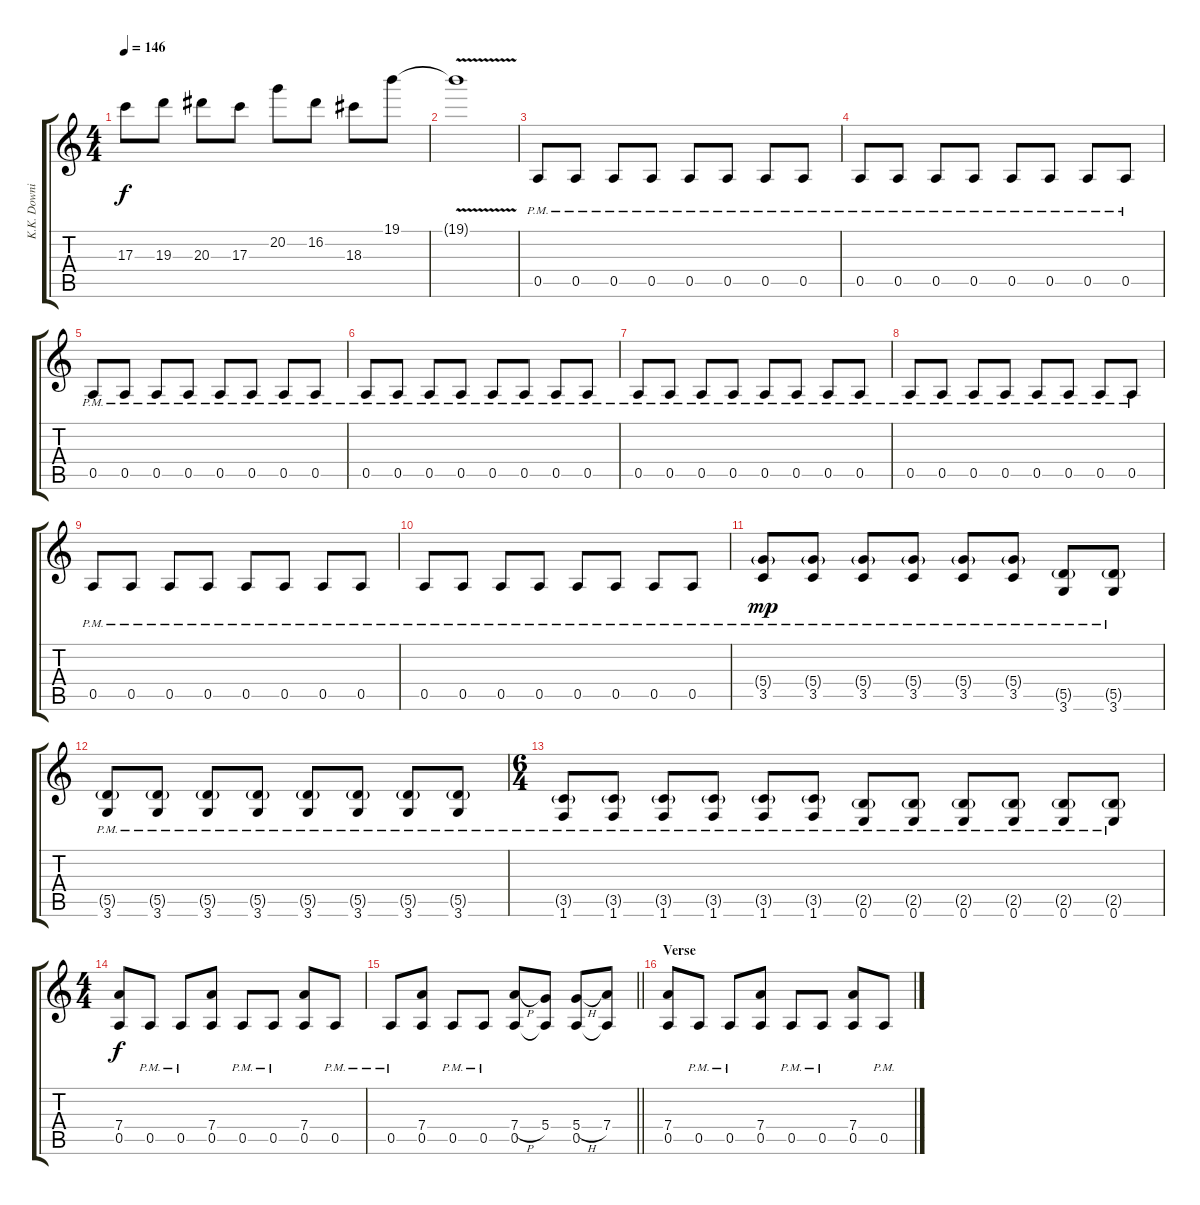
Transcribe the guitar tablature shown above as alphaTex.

\track ("K.K. Downing" "K.K. Downi") {instrument distortionguitar}
\staff {score tabs}
\tuning (E4 B3 G3 D3 A2 E2) {hide}
\ts (4 4)
\tempo 146
\clef g2
\ks c
17.3.8{dy f instrument distortionguitar} 19.3.8 20.3.8 17.3.8 20.2.8 16.2.8 18.3.8 19.1.8 |
19.1{v t}.1 |
0.5{pm}.8 0.5{pm}.8 0.5{pm}.8 0.5{pm}.8 0.5{pm}.8 0.5{pm}.8 0.5{pm}.8 0.5{pm}.8 |
0.5{pm}.8 0.5{pm}.8 0.5{pm}.8 0.5{pm}.8 0.5{pm}.8 0.5{pm}.8 0.5{pm}.8 0.5{pm}.8 |
0.5{pm}.8 0.5{pm}.8 0.5{pm}.8 0.5{pm}.8 0.5{pm}.8 0.5{pm}.8 0.5{pm}.8 0.5{pm}.8 |
0.5{pm}.8 0.5{pm}.8 0.5{pm}.8 0.5{pm}.8 0.5{pm}.8 0.5{pm}.8 0.5{pm}.8 0.5{pm}.8 |
0.5{pm}.8 0.5{pm}.8 0.5{pm}.8 0.5{pm}.8 0.5{pm}.8 0.5{pm}.8 0.5{pm}.8 0.5{pm}.8 |
0.5{pm}.8 0.5{pm}.8 0.5{pm}.8 0.5{pm}.8 0.5{pm}.8 0.5{pm}.8 0.5{pm}.8 0.5{pm}.8 |
0.5{pm}.8 0.5{pm}.8 0.5{pm}.8 0.5{pm}.8 0.5{pm}.8 0.5{pm}.8 0.5{pm}.8 0.5{pm}.8 |
0.5{pm}.8 0.5{pm}.8 0.5{pm}.8 0.5{pm}.8 0.5{pm}.8 0.5{pm}.8 0.5{pm}.8 0.5{pm}.8 |
(5.4{g pm} 3.5{pm}).8{dy mp} (5.4{g pm} 3.5{pm}).8 (5.4{g pm} 3.5{pm}).8 (5.4{g pm} 3.5{pm}).8 (5.4{g pm} 3.5{pm}).8 (5.4{g pm} 3.5{pm}).8 (5.5{g pm} 3.6{pm}).8 (5.5{g pm} 3.6{pm}).8 |
(5.5{g pm} 3.6{pm}).8 (5.5{g pm} 3.6{pm}).8 (5.5{g pm} 3.6{pm}).8 (5.5{g pm} 3.6{pm}).8 (5.5{g pm} 3.6{pm}).8 (5.5{g pm} 3.6{pm}).8 (5.5{g pm} 3.6{pm}).8 (5.5{g pm} 3.6{pm}).8 |
\ts (6 4)
(3.5{g pm} 1.6{pm}).8 (3.5{g pm} 1.6{pm}).8 (3.5{g pm} 1.6{pm}).8 (3.5{g pm} 1.6{pm}).8 (3.5{g pm} 1.6{pm}).8 (3.5{g pm} 1.6{pm}).8 (2.5{g pm} 0.6{pm}).8 (2.5{g pm} 0.6{pm}).8 (2.5{g pm} 0.6{pm}).8 (2.5{g pm} 0.6{pm}).8 (2.5{g pm} 0.6{pm}).8 (2.5{g pm} 0.6{pm}).8 |
\ts (4 4)
(7.4 0.5).8{dy f} 0.5{pm}.8 0.5{pm}.8 (7.4 0.5).8 0.5{pm}.8 0.5{pm}.8 (7.4 0.5).8 0.5{pm}.8 |
\barLineRight lightlight
0.5{pm}.8 (7.4 0.5).8 0.5{pm}.8 0.5{pm}.8 (7.4{h} 0.5).8 (5.4 0.5{t}).8 (5.4{h} 0.5).8 (7.4 0.5{t}).8 |
\section ("" "Verse")
(7.4 0.5).8 0.5{pm}.8 0.5{pm}.8 (7.4 0.5).8 0.5{pm}.8 0.5{pm}.8 (7.4 0.5).8 0.5{pm}.8
